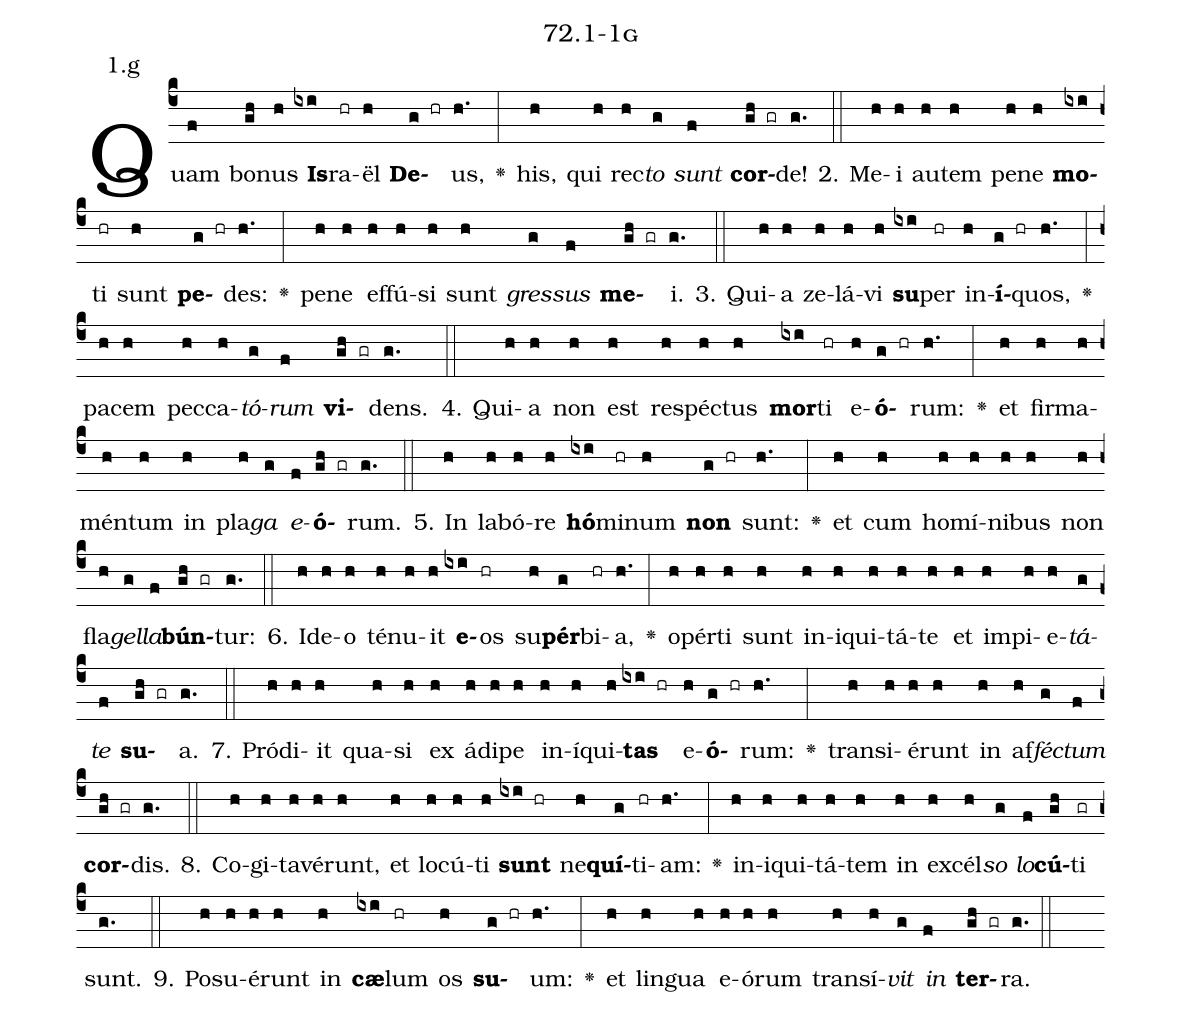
name: 72.1-1g;
annotation: 1.g;
%%
(c4)Quam(f) bo(gh)nus(h) <b>Is</b>(ixi)ra(hr)ël(h) <b>De</b>(g hr)us,(h.) <v>\greheightstar</v>(:) his,(h) qui(h) rec(h)<i>to</i>(g) <i>sunt</i>(f) <b>cor</b>(gh gr)de!(g.) (::)
2. Me(h)i(h) au(h)tem(h) pe(h)ne(h) <b>mo</b>(ixi)ti(hr) sunt(h) <b>pe</b>(g hr)des:(h.) <v>\greheightstar</v>(:) pe(h)ne(h) ef(h)fú(h)si(h) sunt(h) <i>gres</i>(g)<i>sus</i>(f) <b>me</b>(gh gr)i.(g.) (::)
3. Qui(h)a(h) ze(h)lá(h)vi(h) <b>su</b>(ixi)per(hr) in(h)<b>í</b>(g hr)quos,(h.) <v>\greheightstar</v>(:) pa(h)cem(h) pec(h)ca(h)<i>tó</i>(g)<i>rum</i>(f) <b>vi</b>(gh gr)dens.(g.) (::)
4. Qui(h)a(h) non(h) est(h) re(h)spéc(h)tus(h) <b>mor</b>(ixi)ti(hr) e(h)<b>ó</b>(g hr)rum:(h.) <v>\greheightstar</v>(:) et(h) fir(h)ma(h)mén(h)tum(h) in(h) pla(h)<i>ga</i>(g) <i>e</i>(f)<b>ó</b>(gh gr)rum.(g.) (::)
5. In(h) la(h)bó(h)re(h) <b>hó</b>(ixi)mi(hr)num(h) <b>non</b>(g hr) sunt:(h.) <v>\greheightstar</v>(:) et(h) cum(h) ho(h)mí(h)ni(h)bus(h) non(h) fla(h)<i>gel</i>(g)<i>la</i>(f)<b>bún</b>(gh gr)tur:(g.) (::)
6. Id(h)e(h)o(h) té(h)nu(h)it(h) <b>e</b>(ixi)os(hr) su(h)<b>pér</b>(g)bi(hr)a,(h.) <v>\greheightstar</v>(:) o(h)pér(h)ti(h) sunt(h) in(h)i(h)qui(h)tá(h)te(h) et(h) im(h)pi(h)e(h)<i>tá</i>(g)<i>te</i>(f) <b>su</b>(gh gr)a.(g.) (::)
7. Pród(h)i(h)it(h) qua(h)si(h) ex(h) á(h)di(h)pe(h) in(h)í(h)qui(h)<b>tas</b>(ixi hr) e(h)<b>ó</b>(g hr)rum:(h.) <v>\greheightstar</v>(:) trans(h)i(h)é(h)runt(h) in(h) af(h)<i>féc</i>(g)<i>tum</i>(f) <b>cor</b>(gh gr)dis.(g.) (::)
8. Co(h)gi(h)ta(h)vé(h)runt,(h) et(h) lo(h)cú(h)ti(h) <b>sunt</b>(ixi hr) ne(h)<b>quí</b>(g)ti(hr)am:(h.) <v>\greheightstar</v>(:) in(h)i(h)qui(h)tá(h)tem(h) in(h) ex(h)cél(h)<i>so</i>(g) <i>lo</i>(f)<b>cú</b>(gh)ti(gr) sunt.(g.) (::)
9. Po(h)su(h)é(h)runt(h) in(h) <b>cæ</b>(ixi)lum(hr) os(h) <b>su</b>(g hr)um:(h.) <v>\greheightstar</v>(:) et(h) lin(h)gua(h) e(h)ó(h)rum(h) trans(h)í(h)<i>vit</i>(g) <i>in</i>(f) <b>ter</b>(gh gr)ra.(g.) (::)
